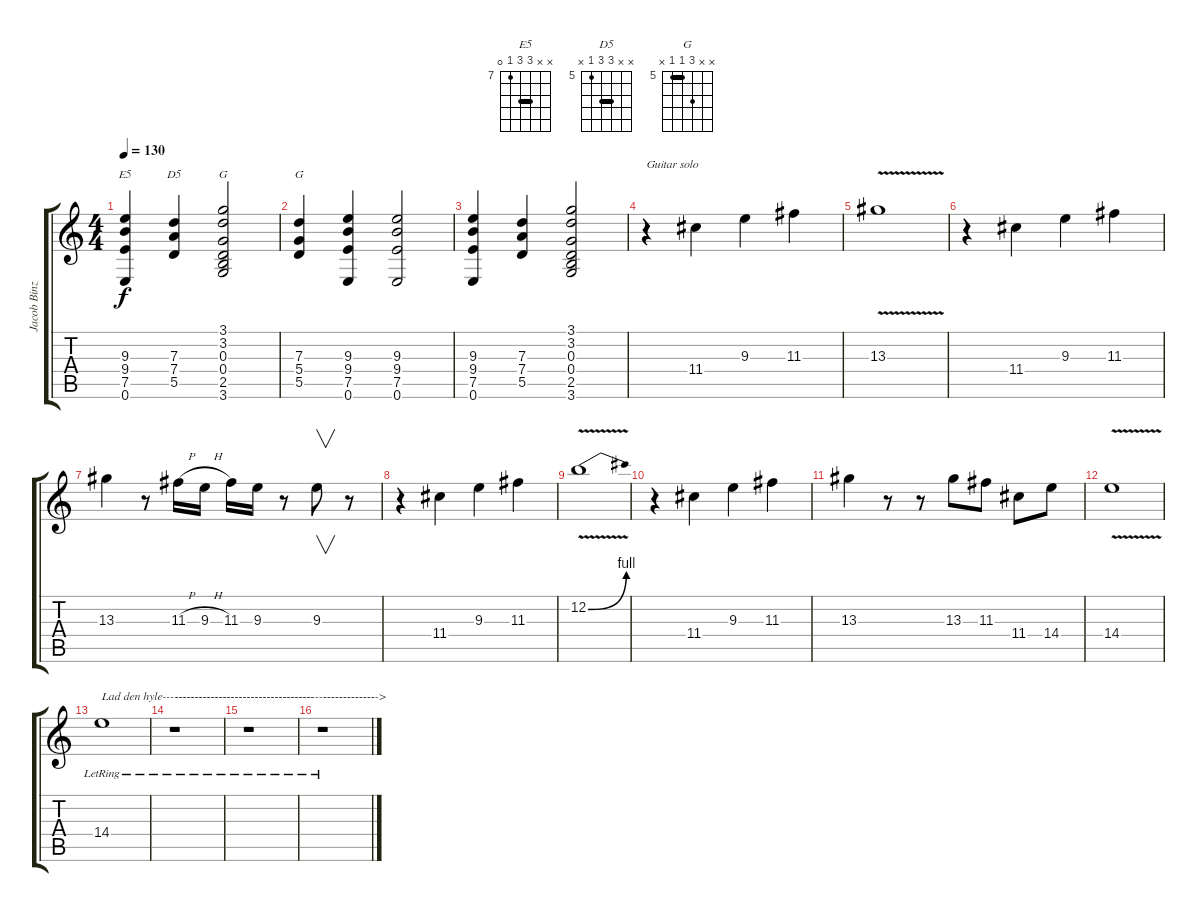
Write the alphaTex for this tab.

\track ("Jacob Binzer (Lead guitar)" "Jacob Binz") {instrument overdrivenguitar}
\staff {score tabs}
\tuning (E4 B3 G3 D3 A2 E2) {hide}
\chord ("E5" x x 9 9 7 0) {firstfret 7 barre 9}
\chord ("D5" x x 7 7 5 x) {firstfret 5 barre 7}
\chord ("G" 3 3 0 0 2 3) {barre 3}
\chord ("G" x x 7 5 5 x) {firstfret 5 barre 5}
\ts (4 4)
\tempo 130
\clef g2
\ks c
(9.3 9.4 7.5 0.6).4{ch "E5" dy f} (7.3 7.4 5.5).4{ch "D5"} (3.1 3.2 0.3 0.4 2.5 3.6).2{ch "G"} |
(7.3 5.4 5.5).4{ch "G"} (9.3 9.4 7.5 0.6).4 (9.3 9.4 7.5 0.6).2 |
(9.3 9.4 7.5 0.6).4 (7.3 7.4 5.5).4 (3.1 3.2 0.3 0.4 2.5 3.6).2 |
r.4{txt "Guitar solo"} 11.4.4 9.3.4 11.3.4 |
13.3{v}.1 |
r.4 11.4.4 9.3.4 11.3.4 |
13.3.4 r.8 11.3{h}.16{beam merge} 9.3{h}.16 11.3.16{beam merge} 9.3.16 r.8 9.3.8{v} r.8 |
r.4 11.4.4 9.3.4 11.3.4 |
12.2{be (bend 0 0 60 4) v}.1 |
r.4 11.4.4 9.3.4 11.3.4 |
13.3.4 r.8 r.8 13.3.8 11.3.8 11.4.8 14.4.8 |
14.4{v}.1 |
14.4{lr}.1{txt "Lad den hyle--------------------------------------"} |
r.1{txt "--------------------------------------------------"} |
r.1 |
r.1{txt "-------------->"}
